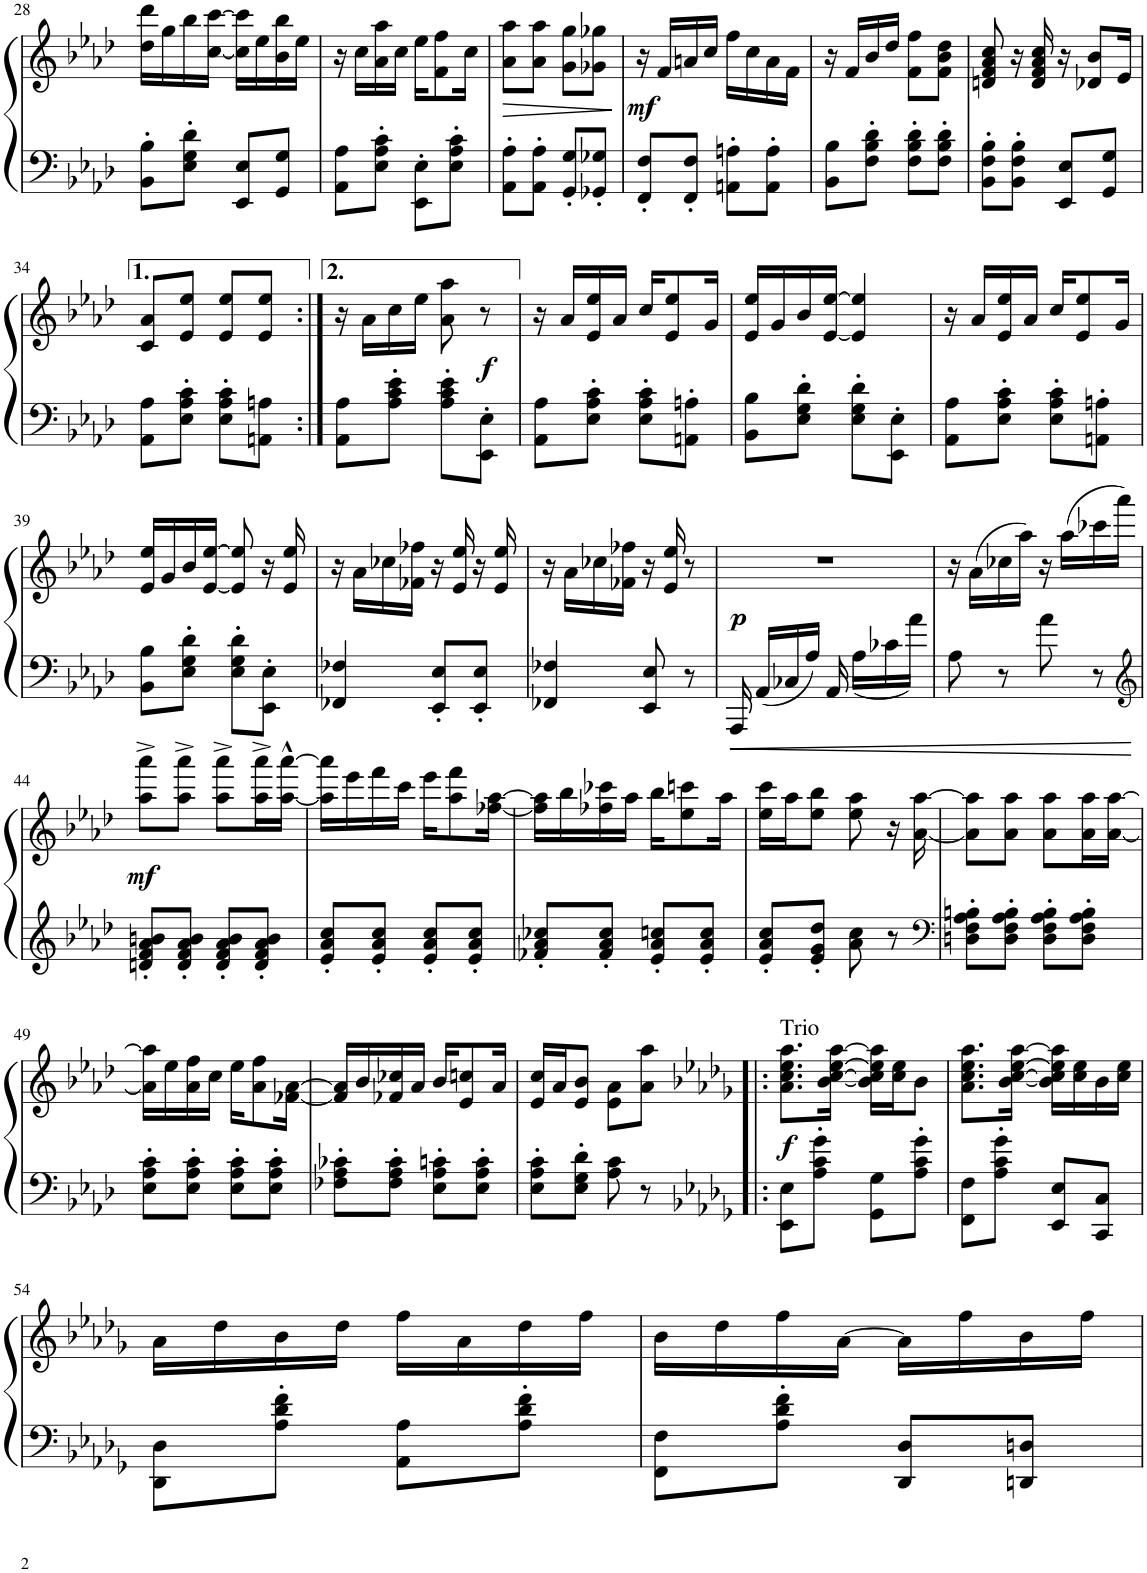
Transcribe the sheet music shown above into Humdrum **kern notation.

**kern	**kern	**dynam
*part1	*part1	*part1
*staff2	*staff1	*staff1/2
*I"Piano	*	*
*I'Pno.	*	*
!!LO:PB:g=z
*clefF4	*clefG2	*
*k[b-e-a-d-]	*k[b-e-a-d-]	*
*M2/4	*M2/4	*
=28	=28	=28
8BB-\' 8B-\'L	16dd-\ 16ddd-\LL	.
.	16gg\	.
8E-\' 8G\' 8d-\'J	16bb-\	.
.	[16cc\ [16ccc\JJ	.
8EE-/ 8E-/L	16cc\] 16ccc\]LL	.
.	16ee-\	.
8GG/ 8G/J	16b-\ 16bb-\	.
.	16ee-\JJ	.
=29	=29	=29
8AA-\ 8A-\L	16r	.
.	16cc\LL	.
8E-\' 8A-\' 8c\'J	16a-\ 16aa-\	.
.	16cc\JJ	.
8EE-\' 8E-\'L	16ee-\KL	.
.	8f\ 8ff\	.
8E-\' 8A-\' 8c\'J	.	.
.	16cc\Jk	.
=30	=30	=30
!	!	!LO:HP:b
8AA-\' 8A-\'L	8a-\ 8aa-\L	>
8AA-\' 8A-\'J	8a-\ 8aa-\J	.
8GG/' 8G/'L	8g\ 8gg\L	.
8GG-X/' 8G-X/'J	8g-X\ 8gg-X\J	.
.	.	]
=31	=31	=31
!	!	!LO:DY:b
8FF/' 8F/'L	16r	mf
.	16f/LL	.
8FF/' 8F/'J	16an/	.
.	16cc/JJ	.
8AAn\' 8An\'L	16ff\LL	.
.	16cc\	.
8AA\' 8A\'J	16a\	.
.	16f\JJ	.
=32	=32	=32
8BB-\ 8B-\L	16r	.
.	16f/LL	.
8F\' 8B-\' 8d-\'J	16b-/	.
.	16dd-/JJ	.
8F\' 8B-\' 8d-\'L	8f\ 8ff\L	.
8F\' 8B-\' 8d-\'J	8f\ 8b-\ 8dd-\J	.
=33	=33	=33
8BB-\' 8F\' 8B-\'L	8dn/ 8f/ 8a-/ 8cc/	.
8BB-\' 8F\' 8B-\'J	16r	.
.	16d/ 16f/ 16a-/ 16cc/	.
8EE-/ 8E-/L	16r	.
.	8d-X/ 8b-/L	.
8GG/ 8G/J	.	.
.	16e-/Jk	.
!!LO:LB:g=z
=34	=34	=34
8AA-\ 8A-\L	8c/ 8a-/L	.
8E-\' 8A-\' 8c\'J	8e-/ 8ee-/J	.
8E-\' 8A-\' 8c\'L	8e-/ 8ee-/L	.
8AAn\ 8An\J	8e-/ 8ee-/J	.
=35:|!	=35:|!	=35:|!
8AA-\ 8A-\L	16r	.
.	16a-\LL	.
8A-\' 8c\' 8e-\'J	16cc\	.
.	16ee-\JJ	.
8A-\' 8c\' 8e-\'L	8a-\ 8aa-\	.
!	!	!LO:DY:b
8EE-\' 8E-\'J	8r	f
=36	=36	=36
8AA-\ 8A-\L	16r	.
.	16a-/LL	.
8E-\' 8A-\' 8c\'J	16e-/ 16ee-/	.
.	16a-/JJ	.
8E-\' 8A-\' 8c\'L	16cc/KL	.
.	8e-/ 8ee-/	.
8AAn\' 8An\'J	.	.
.	16g/Jk	.
=37	=37	=37
8BB-\ 8B-\L	16e-/ 16ee-/LL	.
.	16g/	.
8E-\' 8G\' 8d-\'J	16b-/	.
.	[16e-/ [16ee-/JJ	.
8E-\' 8G\' 8d-\'L	4e-/] 4ee-/]	.
8EE-\' 8E-\'J	.	.
=38	=38	=38
8AA-\ 8A-\L	16r	.
.	16a-/LL	.
8E-\' 8A-\' 8c\'J	16e-/ 16ee-/	.
.	16a-/JJ	.
8E-\' 8A-\' 8c\'L	16cc/KL	.
.	8e-/ 8ee-/	.
8AAn\' 8An\'J	.	.
.	16g/Jk	.
!!LO:LB:g=z
=39	=39	=39
8BB-\ 8B-\L	16e-/ 16ee-/LL	.
.	16g/	.
8E-\' 8G\' 8d-\'J	16b-/	.
.	[16e-/ [16ee-/JJ	.
8E-\' 8G\' 8d-\'L	8e-/] 8ee-/]	.
8EE-\' 8E-\'J	16r	.
.	16e-/ 16ee-/	.
=40	=40	=40
4FF-X/ 4F-X/	16r	.
.	16a-\LL	.
.	16cc-X\	.
.	16f-X\ 16ff-X\JJ	.
8EE-/' 8E-/'L	16r	.
.	16e-/ 16ee-/	.
8EE-/' 8E-/'J	16r	.
.	16e-/ 16ee-/	.
=41	=41	=41
4FF-X/ 4F-X/	16r	.
.	16a-\LL	.
.	16cc-X\	.
.	16f-X\ 16ff-X\JJ	.
8EE-/ 8E-/	16r	.
.	16e-/ 16ee-/	.
8r	8r	.
=42	=42	=42
!	!	!LO:DY:b
16AAA-/	2r	p
16AA-/LL	.	.
16C-X/	.	.
16A-/JJ	.	.
16AA-/	.	.
16A-\LL	.	.
16c-X\	.	.
16a-\JJ	.	.
=43	=43	=43
8A-\	16r	.
.	(16a-\LL	.
8r	16cc-X\	.
.	16aa-\JJ)	.
8a-\	16r	.
.	(16aa-\LL	.
8r	16ccc-X\	.
.	16aaa-\JJ)	.
!!LO:LB:g=z
=44	=44	=44
*clefG2	*	*
!	!	!LO:DY:b
8dn/' 8f/' 8a-/' 8bn/'L	8aa-\^ 8aaa-\^L	mf
8d/' 8f/' 8a-/' 8b/'J	8aa-\^ 8aaa-\^J	.
8d/' 8f/' 8a-/' 8b/'L	8aa-\^ 8aaa-\^L	.
8d/' 8f/' 8a-/' 8b/'J	16aa-\^ 16aaa-\^L	.
.	[16aa-\^^ [16aaa-\^^JJ	.
=45	=45	=45
8e-/' 8a-/' 8cc/'L	16aa-\] 16aaa-\]LL	.
.	16eee-\	.
8e-/' 8a-/' 8cc/'J	16fff\	.
.	16ccc\JJ	.
8e-/' 8a-/' 8cc/'L	16eee-\KL	.
.	8aa-\ 8fff\	.
8e-/' 8a-/' 8cc/'J	.	.
.	[16ff-X\ [16aa-\Jk	.
=46	=46	=46
8f-X/' 8a-/' 8cc-X/'L	16ff-\] 16aa-\]LL	.
.	16bb-\	.
8f-/' 8a-/' 8cc-/'J	16ff-X\ 16ccc-X\	.
.	16aa-\JJ	.
8e-/' 8a-/' 8ccn/'L	16bb-\KL	.
.	8ee-\ 8cccn\	.
8e-/' 8a-/' 8cc/'J	.	.
.	16aa-\Jk	.
=47	=47	=47
8e-/' 8a-/' 8cc/'L	16ee-\ 16ccc\LL	.
.	16aa-\J	.
8e-/' 8g/' 8dd-/'J	8ee-\ 8bb-\J	.
8a-\ 8cc\	8ee-\ 8aa-\	.
8r	16r	.
.	[16a-\ [16aa-\	.
=48	=48	=48
*clefF4	*	*
8Dn\' 8F\' 8A-\' 8Bn\'L	8a-\] 8aa-\]L	.
8D\' 8F\' 8A-\' 8B\'J	8a-\ 8aa-\J	.
8D\' 8F\' 8A-\' 8B\'L	8a-\ 8aa-\L	.
8D\' 8F\' 8A-\' 8B\'J	16a-\ 16aa-\L	.
.	[16a-\ [16aa-\JJ	.
!!LO:LB:g=z
=49	=49	=49
8E-\' 8A-\' 8c\'L	16a-\] 16aa-\]LL	.
.	16ee-\	.
8E-\' 8A-\' 8c\'J	16a-\ 16ff\	.
.	16cc\JJ	.
8E-\' 8A-\' 8c\'L	16ee-\KL	.
.	8a-\ 8ff\	.
8E-\' 8A-\' 8c\'J	.	.
.	[16f-X\ [16a-\Jk	.
=50	=50	=50
8F-X\' 8A-\' 8c-X\'L	16f-/] 16a-/]LL	.
.	16b-/	.
8F-\' 8A-\' 8c-\'J	16f-X/ 16cc-X/	.
.	16a-/JJ	.
8E-\' 8A-\' 8cn\'L	16b-/KL	.
.	8e-/ 8ccn/	.
8E-\' 8A-\' 8c\'J	.	.
.	16a-/Jk	.
=51	=51	=51
8E-\' 8A-\' 8c\'L	16e-/ 16cc/LL	.
.	16a-/J	.
8E-\' 8G\' 8d-\'J	8e-/ 8b-/J	.
8A-\ 8c\	8e-\ 8a-\L	.
8r	8a-\ 8aa-\J	.
=52!|:	=52!|:	=52!|:
*k[b-e-a-d-g-]	*k[b-e-a-d-g-]	*
!	!LO:TX:a:t=Trio	!
!	!	!LO:DY:b
8EE-\ 8E-\L	8.a-\ 8.cc\ 8.ee-\ 8.aa-\L	f
8A-\' 8c\' 8g-\'J	.	.
.	[16b-\ [16cc\ [16ee-\ [16aa-\Jk	.
8GG-\ 8G-\L	16b-\] 16cc\] 16ee-\] 16aa-\]LL	.
.	16cc\ 16ee-\J	.
8A-\' 8c\' 8g-\'J	8b-\J	.
=53	=53	=53
8FF\ 8F\L	8.a-\ 8.cc\ 8.ee-\ 8.aa-\L	.
8A-\' 8c\' 8g-\'J	.	.
.	[16b-\ [16cc\ [16ee-\ [16aa-\Jk	.
8EE-/ 8E-/L	16b-\] 16cc\] 16ee-\] 16aa-\]LL	.
.	16cc\ 16ee-\	.
8CC/ 8C/J	16b-\	.
.	16cc\ 16ee-\JJ	.
!!LO:LB:g=z
=54	=54	=54
8DD-\ 8D-\L	16a-\LL	.
.	16dd-\	.
8A-\' 8d-\' 8f\'J	16b-\	.
.	16dd-\JJ	.
8AA-\ 8A-\L	16ff\LL	.
.	16a-\	.
8A-\' 8d-\' 8f\'J	16dd-\	.
.	16ff\JJ	.
=55	=55	=55
8FF\ 8F\L	16b-\LL	.
.	16dd-\	.
8A-\' 8d-\' 8f\'J	16ff\	.
.	[16a-\JJ	.
8DD-/ 8D-/L	16a-\LL]	.
.	16ff\	.
8DDn/ 8Dn/J	16b-\	.
.	16ff\JJ	.
=	=	=
*-	*-	*-
